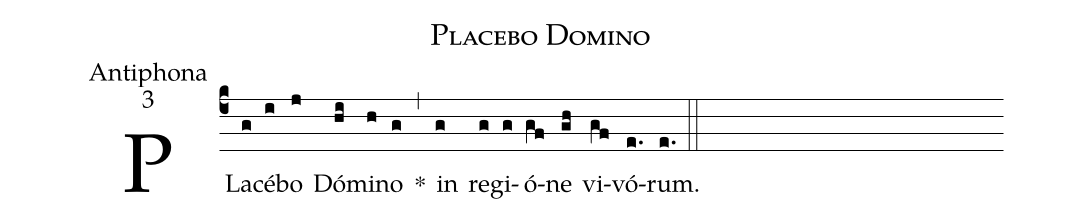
name:Placebo Domino;
office-part:Antiphona;
mode:3;
%%
(c4) PLa(g)cé(i)bo(j) Dó(hi)mi(h)no(g) <sp>*</sp>(,) in(g) re(g)gi(g)ó(gf)ne(gh) vi(gf)vó(e.)rum.(e.) (::)
